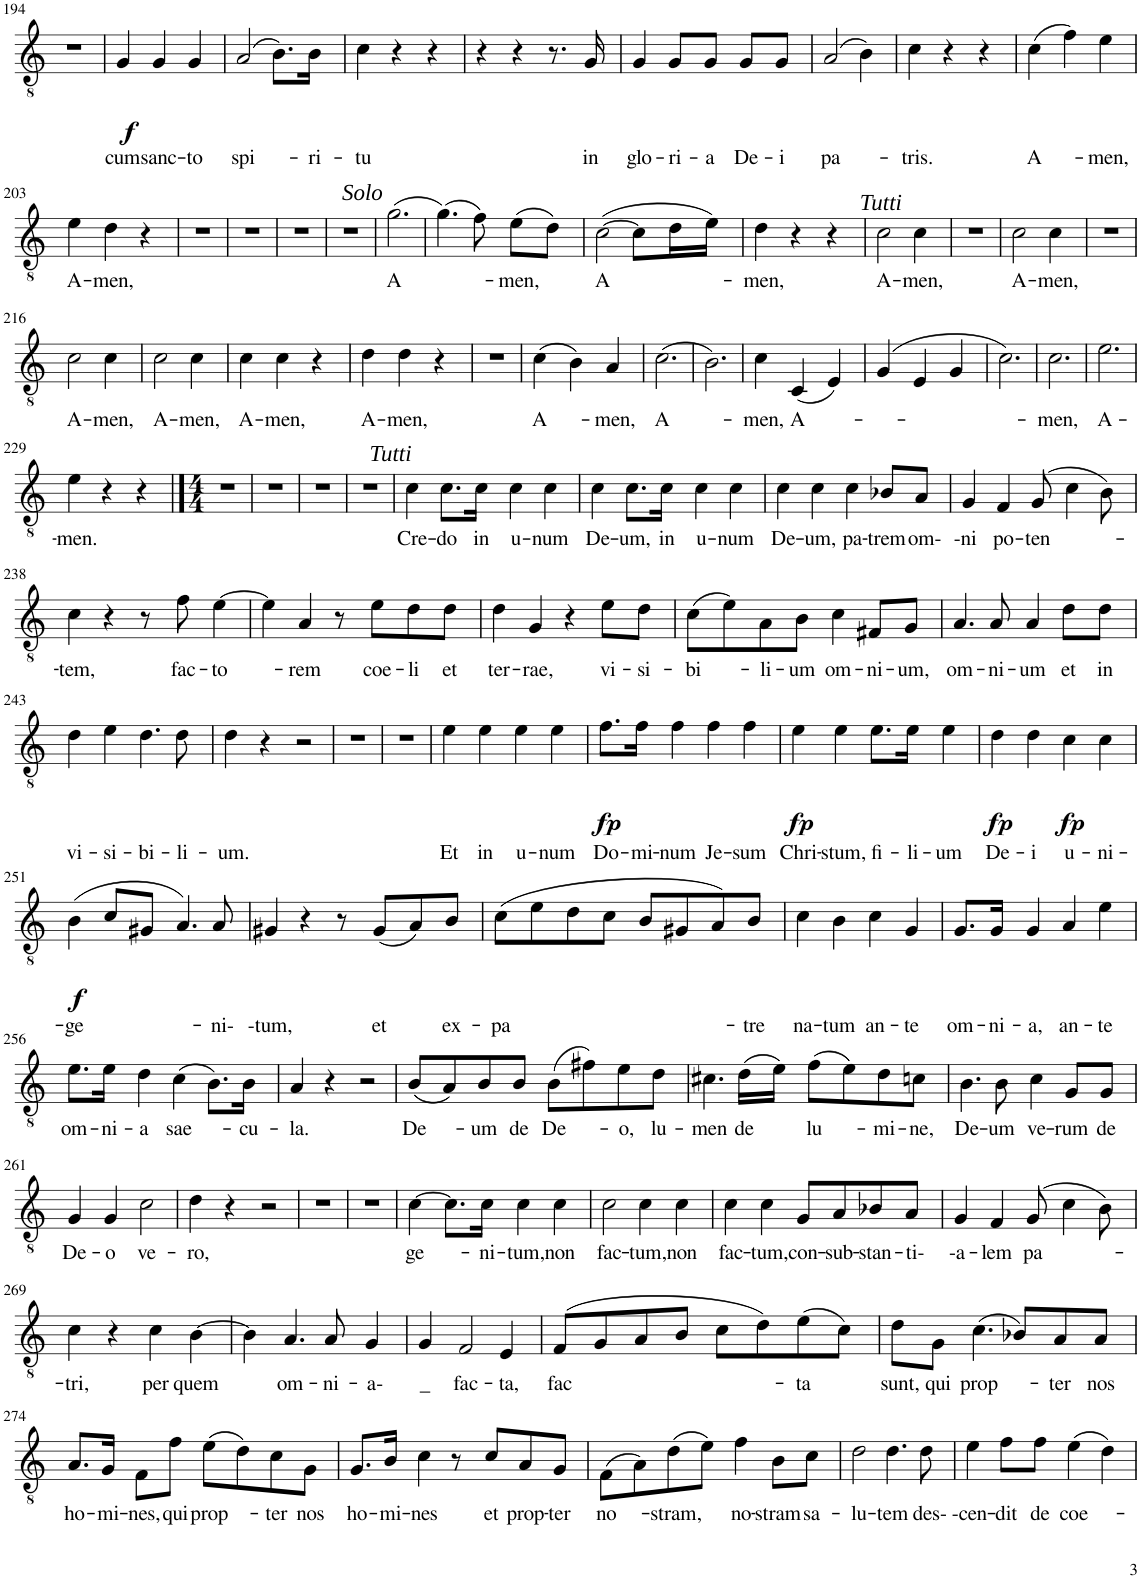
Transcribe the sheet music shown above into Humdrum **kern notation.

**kern	**text	**dynam
*part1	*part1	*part1
*staff1	*staff1	*staff1
*I"Tenor + Pos.	*	*
!!LO:PB:g=z
*clefGv2	*	*
*k[]	*	*
*M3/4	*	*
=194	=194	=194
2.r	.	.
=195	=195	=195
!	!LO:LY:b	!LO:DY:b
4G/	cum	f
!	!LO:LY:b	!
4G/	sanc-	.
!	!LO:LY:b	!
4G/	to	.
=196	=196	=196
!	!LO:LY:b	!
(2A/	spi	.
8.B\L)	.	.
!	!LO:LY:b	!
16B\Jk	ri-	.
=197	=197	=197
!	!LO:LY:b	!
4c\	tu	.
4r	.	.
4r	.	.
=198	=198	=198
4r	.	.
4r	.	.
8.r	.	.
!	!LO:LY:b	!
16G/	in	.
=199	=199	=199
!	!LO:LY:b	!
4G/	glo-	.
!	!LO:LY:b	!
8G/L	ri-	.
!	!LO:LY:b	!
8G/J	a	.
!	!LO:LY:b	!
8G/L	De-	.
!	!LO:LY:b	!
8G/J	i	.
=200	=200	=200
!	!LO:LY:b	!
(2A/	pa	.
4B\)	.	.
=201	=201	=201
!	!LO:LY:b	!
4c\	tris.	.
4r	.	.
4r	.	.
=202	=202	=202
!	!LO:LY:b	!
(4c\	A	.
4f\)	.	.
!	!LO:LY:b	!
4e\	men,	.
!!LO:LB:g=z
=203	=203	=203
!	!LO:LY:b	!
4e\	A-	.
!	!LO:LY:b	!
4d\	men,	.
4r	.	.
=204	=204	=204
2.r	.	.
=205	=205	=205
2.r	.	.
=206	=206	=206
2.r	.	.
=207	=207	=207
2.r	.	.
=208	=208	=208
!LO:TX:a:i:t=Solo	!	!
!	!LO:LY:b	!
(2.g\	A	.
=209	=209	=209
(4.g\)	.	.
8f\)	.	.
!	!LO:LY:b	!
(8e\L	men,	.
8d\J)	.	.
=210	=210	=210
!	!LO:LY:b	!
([2c\	A	.
8c\L]	.	.
16d\L	.	.
16e\JJ)	.	.
=211	=211	=211
!	!LO:LY:b	!
4d\	men,	.
4r	.	.
4r	.	.
=212	=212	=212
!LO:TX:a:i:t=Tutti	!	!
!	!LO:LY:b	!
2c\	A-	.
!	!LO:LY:b	!
4c\	men,	.
=213	=213	=213
2.r	.	.
=214	=214	=214
!	!LO:LY:b	!
2c\	A-	.
!	!LO:LY:b	!
4c\	men,	.
=215	=215	=215
2.r	.	.
!!LO:LB:g=z
=216	=216	=216
!	!LO:LY:b	!
2c\	A-	.
!	!LO:LY:b	!
4c\	men,	.
=217	=217	=217
!	!LO:LY:b	!
2c\	A-	.
!	!LO:LY:b	!
4c\	men,	.
=218	=218	=218
!	!LO:LY:b	!
4c\	A-	.
!	!LO:LY:b	!
4c\	men,	.
4r	.	.
=219	=219	=219
!	!LO:LY:b	!
4d\	A-	.
!	!LO:LY:b	!
4d\	men,	.
4r	.	.
=220	=220	=220
2.r	.	.
=221	=221	=221
!	!LO:LY:b	!
(4c\	A	.
4B\)	.	.
!	!LO:LY:b	!
4A/	men,	.
=222	=222	=222
!	!LO:LY:b	!
(2.c\	A	.
=223	=223	=223
2.B\)	.	.
=224	=224	=224
!	!LO:LY:b	!
4c\	men,	.
!	!LO:LY:b	!
(4C/	A	.
4E/)	.	.
=225	=225	=225
(4G/	.	.
4E/	.	.
4G/	.	.
=226	=226	=226
2.c\)	.	.
=227	=227	=227
!	!LO:LY:b	!
2.c\	men,	.
=228	=228	=228
!	!LO:LY:b	!
2.e\	A-	.
!!LO:LB:g=z
=229	=229	=229
!	!LO:LY:b	!
4e\	men.	.
4r	.	.
4r	.	.
=230	=230	=230
*M4/4	*	*
1r	.	.
=231	=231	=231
1r	.	.
=232	=232	=232
1r	.	.
=233	=233	=233
1r	.	.
=234	=234	=234
!LO:TX:a:i:t=Tutti	!	!
!	!LO:LY:b	!
4c\	Cre-	.
!	!LO:LY:b	!
8.c\L	do	.
!	!LO:LY:b	!
16c\Jk	in	.
!	!LO:LY:b	!
4c\	u-	.
!	!LO:LY:b	!
4c\	num	.
=235	=235	=235
!	!LO:LY:b	!
4c\	De-	.
!	!LO:LY:b	!
8.c\L	um,	.
!	!LO:LY:b	!
16c\Jk	in	.
!	!LO:LY:b	!
4c\	u-	.
!	!LO:LY:b	!
4c\	num	.
=236	=236	=236
!	!LO:LY:b	!
4c\	De-	.
!	!LO:LY:b	!
4c\	um,	.
!	!LO:LY:b	!
4c\	pa-	.
!	!LO:LY:b	!
8B-X/L	trem	.
!	!LO:LY:b	!
8A/J	om-	.
=237	=237	=237
!	!LO:LY:b	!
4G/	-ni	.
!	!LO:LY:b	!
4F/	po-	.
!	!LO:LY:b	!
(8G/	ten	.
4c\	.	.
8B\)	.	.
!!LO:LB:g=z
=238	=238	=238
!	!LO:LY:b	!
4c\	tem,	.
4r	.	.
8r	.	.
!	!LO:LY:b	!
8f\	fac-	.
!	!LO:LY:b	!
[4e\	to	.
=239	=239	=239
4e\]	.	.
!	!LO:LY:b	!
4A/	rem	.
8r	.	.
!	!LO:LY:b	!
8e\L	coe-	.
!	!LO:LY:b	!
8d\	li	.
!	!LO:LY:b	!
8d\J	et	.
=240	=240	=240
!	!LO:LY:b	!
4d\	ter-	.
!	!LO:LY:b	!
4G/	rae,	.
4r	.	.
!	!LO:LY:b	!
8e\L	vi-	.
!	!LO:LY:b	!
8d\J	si-	.
=241	=241	=241
!	!LO:LY:b	!
(8c\L	bi	.
8e\)	.	.
!	!LO:LY:b	!
8A\	li-	.
!	!LO:LY:b	!
8B\J	um	.
!	!LO:LY:b	!
4c\	om-	.
!	!LO:LY:b	!
8F#X/L	ni-	.
!	!LO:LY:b	!
8G/J	um,	.
=242	=242	=242
!	!LO:LY:b	!
4.A/	om-	.
!	!LO:LY:b	!
8A/	ni-	.
!	!LO:LY:b	!
4A/	um	.
!	!LO:LY:b	!
8d\L	et	.
!	!LO:LY:b	!
8d\J	in	.
!!LO:LB:g=z
=243	=243	=243
!	!LO:LY:b	!
4d\	vi-	.
!	!LO:LY:b	!
4e\	si-	.
!	!LO:LY:b	!
4.d\	bi-	.
!	!LO:LY:b	!
8d\	li-	.
=244	=244	=244
!	!LO:LY:b	!
4d\	um.	.
4r	.	.
2r	.	.
=245	=245	=245
1r	.	.
=246	=246	=246
1r	.	.
=247	=247	=247
!	!LO:LY:b	!
4e\	Et	.
!	!LO:LY:b	!
4e\	in	.
!	!LO:LY:b	!
4e\	u-	.
!	!LO:LY:b	!
4e\	num	.
=248	=248	=248
!	!LO:LY:b	!LO:DY:b
8.f\L	Do-	fp
!	!LO:LY:b	!
16f\Jk	mi-	.
!	!LO:LY:b	!
4f\	num	.
!	!LO:LY:b	!
4f\	Je-	.
!	!LO:LY:b	!
4f\	sum	.
=249	=249	=249
!	!LO:LY:b	!LO:DY:b
4e\	Chri-	fp
!	!LO:LY:b	!
4e\	stum,	.
!	!LO:LY:b	!
8.e\L	fi-	.
!	!LO:LY:b	!
16e\Jk	li-	.
!	!LO:LY:b	!
4e\	um	.
=250	=250	=250
!	!LO:LY:b	!LO:DY:b
4d\	De-	fp
!	!LO:LY:b	!
4d\	i	.
!	!LO:LY:b	!LO:DY:b
4c\	u-	fp
!	!LO:LY:b	!
4c\	ni-	.
!!LO:LB:g=z
=251	=251	=251
!	!LO:LY:b	!LO:DY:b
(4B\	ge	f
8c/L	.	.
8G#X/J	.	.
4.A/)	.	.
!	!LO:LY:b	!
8A/	ni-	.
=252	=252	=252
!	!LO:LY:b	!
4G#X/	-tum,	.
4r	.	.
8r	.	.
!	!LO:LY:b	!
(8G#/L	et	.
8A/)	.	.
!	!LO:LY:b	!
8B/J	ex-	.
=253	=253	=253
!	!LO:LY:b	!
(8c\L	pa	.
8e\	.	.
8d\	.	.
8c\J	.	.
8B/L	.	.
8G#X/	.	.
8A/)	.	.
!	!LO:LY:b	!
8B/J	tre	.
=254	=254	=254
!	!LO:LY:b	!
4c\	na-	.
!	!LO:LY:b	!
4B\	tum	.
!	!LO:LY:b	!
4c\	an-	.
!	!LO:LY:b	!
4G/	te	.
=255	=255	=255
!	!LO:LY:b	!
8.G/L	om-	.
!	!LO:LY:b	!
16G/Jk	ni-	.
!	!LO:LY:b	!
4G/	a,	.
!	!LO:LY:b	!
4A/	an-	.
!	!LO:LY:b	!
4e\	te	.
!!LO:LB:g=z
=256	=256	=256
!	!LO:LY:b	!
8.e\L	om-	.
!	!LO:LY:b	!
16e\Jk	ni-	.
!	!LO:LY:b	!
4d\	a	.
!	!LO:LY:b	!
(4c\	sae	.
8.B\L)	.	.
!	!LO:LY:b	!
16B\Jk	cu-	.
=257	=257	=257
!	!LO:LY:b	!
4A/	la.	.
4r	.	.
2r	.	.
=258	=258	=258
!	!LO:LY:b	!
(8B/L	De	.
8A/)	.	.
!	!LO:LY:b	!
8B/	um	.
!	!LO:LY:b	!
8B/J	de	.
!	!LO:LY:b	!
(8B\L	De	.
8f#X\)	.	.
!	!LO:LY:b	!
8e\	o,	.
!	!LO:LY:b	!
8d\J	lu-	.
=259	=259	=259
!	!LO:LY:b	!
4.c#X\	men	.
!	!LO:LY:b	!
(16d\LL	de	.
16e\JJ)	.	.
!	!LO:LY:b	!
(8f\L	lu	.
8e\)	.	.
!	!LO:LY:b	!
8d\	mi-	.
!	!LO:LY:b	!
8cn\J	ne,	.
=260	=260	=260
!	!LO:LY:b	!
4.B\	De-	.
!	!LO:LY:b	!
8B\	um	.
!	!LO:LY:b	!
4c\	ve-	.
!	!LO:LY:b	!
8G/L	rum	.
!	!LO:LY:b	!
8G/J	de	.
!!LO:LB:g=z
=261	=261	=261
!	!LO:LY:b	!
4G/	De-	.
!	!LO:LY:b	!
4G/	o	.
!	!LO:LY:b	!
2c\	ve-	.
=262	=262	=262
!	!LO:LY:b	!
4d\	ro,	.
4r	.	.
2r	.	.
=263	=263	=263
1r	.	.
=264	=264	=264
1r	.	.
=265	=265	=265
!	!LO:LY:b	!
[4c\	ge	.
8.c\L]	.	.
!	!LO:LY:b	!
16c\Jk	ni-	.
!	!LO:LY:b	!
4c\	tum,	.
!	!LO:LY:b	!
4c\	non	.
=266	=266	=266
!	!LO:LY:b	!
2c\	fac-	.
!	!LO:LY:b	!
4c\	tum,	.
!	!LO:LY:b	!
4c\	non	.
=267	=267	=267
!	!LO:LY:b	!
4c\	fac-	.
!	!LO:LY:b	!
4c\	tum,	.
!	!LO:LY:b	!
8G/L	con-	.
!	!LO:LY:b	!
8A/	sub-	.
!	!LO:LY:b	!
8B-X/	stan-	.
!	!LO:LY:b	!
8A/J	ti-	.
=268	=268	=268
!	!LO:LY:b	!
4G/	-a-	.
!	!LO:LY:b	!
4F/	lem	.
!	!LO:LY:b	!
(8G/	pa	.
4c\	.	.
8B\)	.	.
!!LO:LB:g=z
=269	=269	=269
!	!LO:LY:b	!
4c\	tri,	.
4r	.	.
!	!LO:LY:b	!
4c\	per	.
!	!LO:LY:b	!
[4B\	quem	.
=270	=270	=270
4B\]	.	.
!	!LO:LY:b	!
4.A/	om-	.
!	!LO:LY:b	!
8A/	ni-	.
!	!LO:LY:b	!
4G/	a-	.
=271	=271	=271
!	!LO:LY:b	!
4G/	_	.
!	!LO:LY:b	!
2F/	fac-	.
!	!LO:LY:b	!
4E/	ta,	.
=272	=272	=272
!	!LO:LY:b	!
(8F/L	fac	.
8G/	.	.
8A/	.	.
8B/J	.	.
8c\L	.	.
8d\)	.	.
!	!LO:LY:b	!
(8e\	ta	.
8c\J)	.	.
=273	=273	=273
!	!LO:LY:b	!
8d\L	sunt,	.
!	!LO:LY:b	!
8G\J	qui	.
!	!LO:LY:b	!
(4.c\	prop	.
8B-X/L)	.	.
!	!LO:LY:b	!
8A/	ter	.
!	!LO:LY:b	!
8A/J	nos	.
!!LO:LB:g=z
=274	=274	=274
!	!LO:LY:b	!
8.A/L	ho-	.
!	!LO:LY:b	!
16G/Jk	mi-	.
!	!LO:LY:b	!
8F\L	nes,	.
!	!LO:LY:b	!
8f\J	qui	.
!	!LO:LY:b	!
(8e\L	prop	.
8d\)	.	.
!	!LO:LY:b	!
8c\	ter	.
!	!LO:LY:b	!
8G\J	nos	.
=275	=275	=275
!	!LO:LY:b	!
8.G/L	ho-	.
!	!LO:LY:b	!
16B/Jk	mi-	.
!	!LO:LY:b	!
4c\	nes	.
8r	.	.
!	!LO:LY:b	!
8c/L	et	.
!	!LO:LY:b	!
8A/	prop-	.
!	!LO:LY:b	!
8G/J	ter	.
=276	=276	=276
!	!LO:LY:b	!
(8F\L	no	.
8A\)	.	.
!	!LO:LY:b	!
(8d\	stram,	.
8e\J)	.	.
!	!LO:LY:b	!
4f\	no-	.
!	!LO:LY:b	!
8B\L	stram	.
!	!LO:LY:b	!
8c\J	sa-	.
=277	=277	=277
!	!LO:LY:b	!
2d\	lu-	.
!	!LO:LY:b	!
4.d\	tem	.
!	!LO:LY:b	!
8d\	des-	.
=278	=278	=278
!	!LO:LY:b	!
4e\	-cen-	.
!	!LO:LY:b	!
8f\L	dit	.
!	!LO:LY:b	!
8f\J	de	.
!	!LO:LY:b	!
(4e\	coe	.
4d\)	.	.
=	=	=
*-	*-	*-
